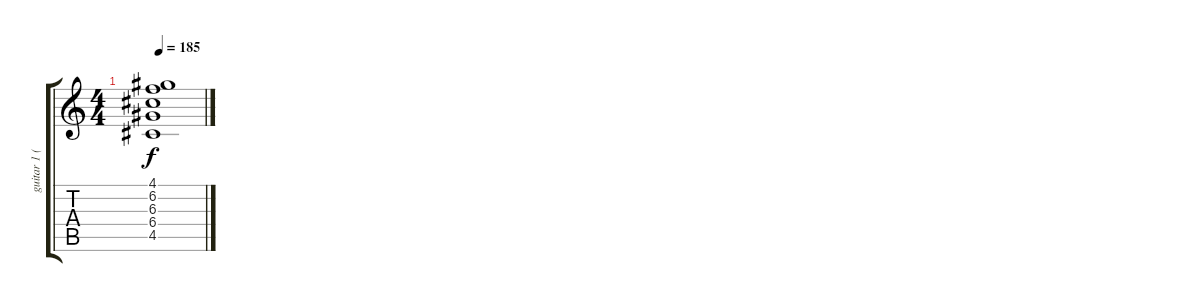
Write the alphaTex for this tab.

\track ("guitar 1 (akustik)" "guitar 1 (") {instrument acousticguitarsteel}
\staff {score tabs}
\tuning (E4 B3 G3 D3 A2 E2) {hide}
\ts (4 4)
\tempo 185
\clef g2
\ks c
(4.1{t} 6.2{t} 6.3{t} 6.4{t} 4.5{t}).1{dy f}
